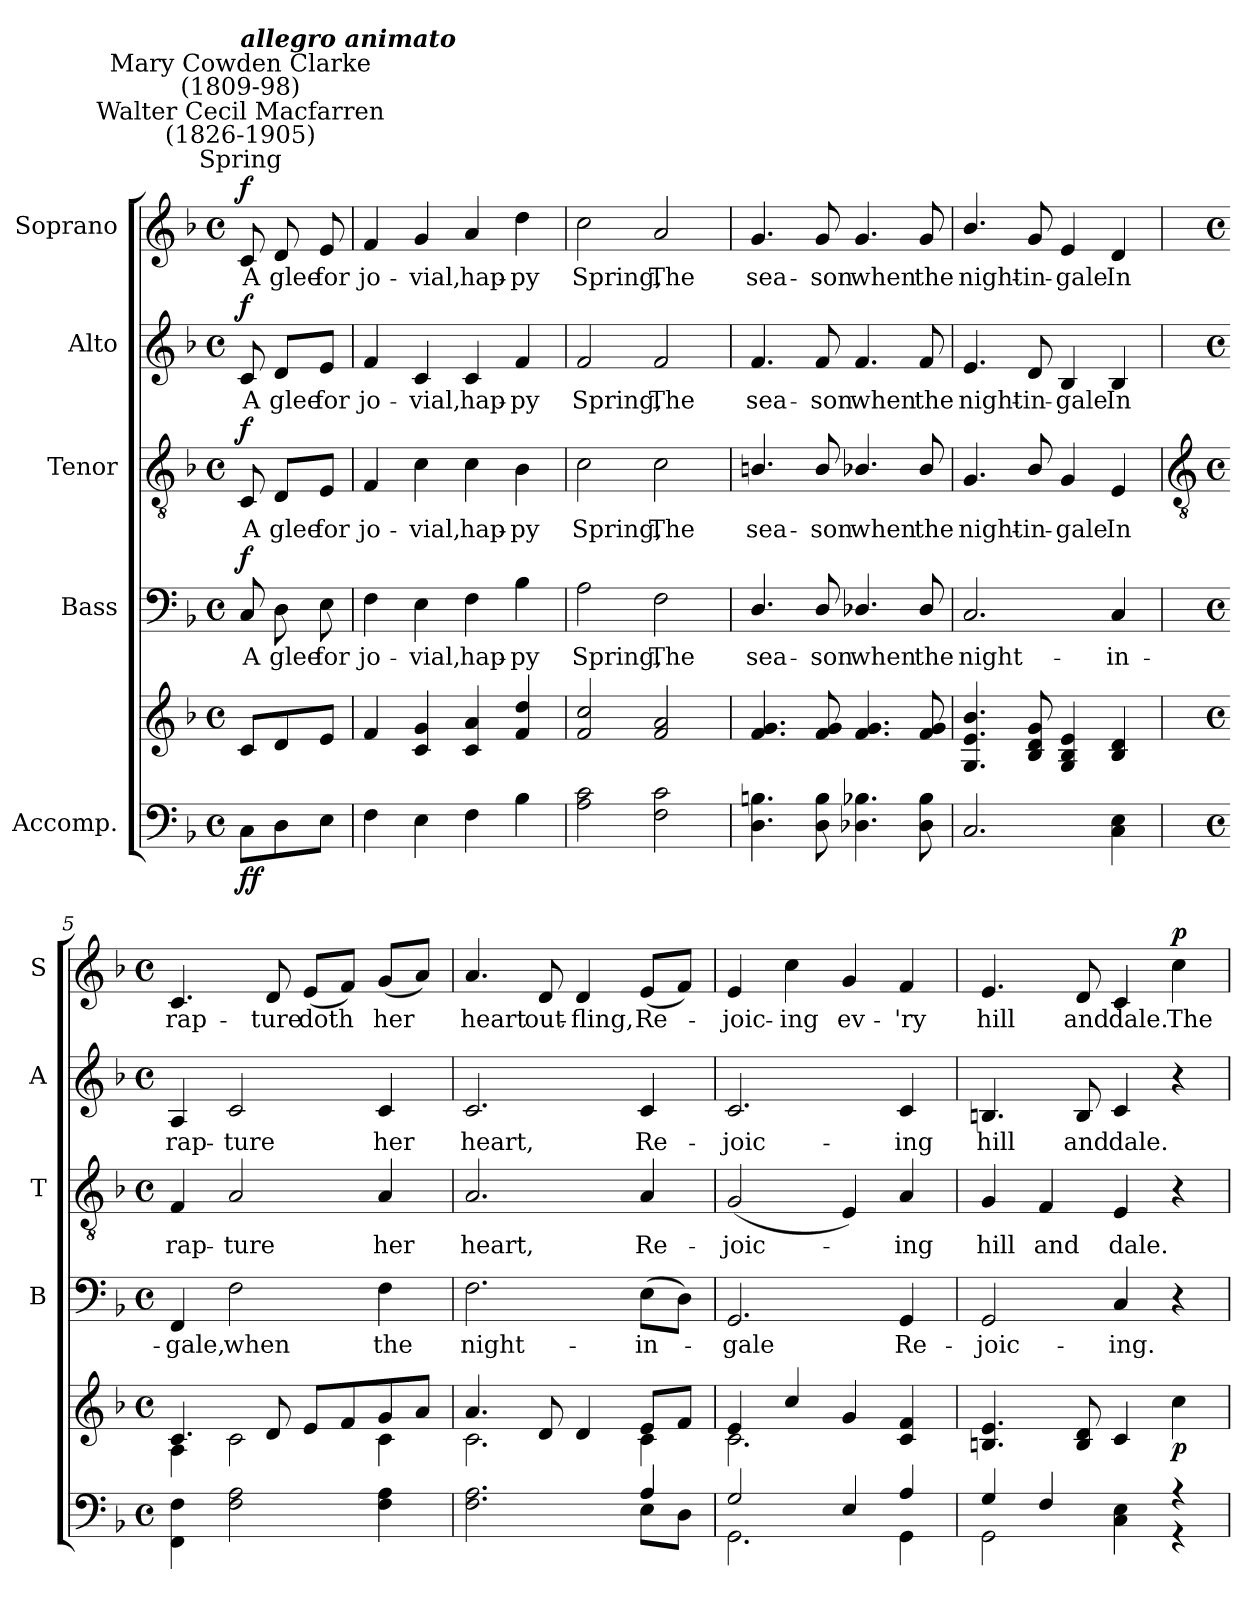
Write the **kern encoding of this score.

**kern	**kern	**dynam	**kern	**text	**dynam	**kern	**text	**dynam	**kern	**text	**dynam	**kern	**text	**dynam
*part5	*part5	*part5	*part4	*part4	*part4	*part3	*part3	*part3	*part2	*part2	*part2	*part1	*part1	*part1
*staff6	*staff5	*staff5/6	*staff4	*staff4	*staff4	*staff3	*staff3	*staff3	*staff2	*staff2	*staff2	*staff1	*staff1	*staff1
*I"Accomp.	*	*	*I"Bass	*	*	*I"Tenor	*	*	*I"Alto	*	*	*I"Soprano	*	*
*	*	*	*I'B	*	*	*I'T	*	*	*I'A	*	*	*I'S	*	*
*clefF4	*clefG2	*	*clefF4	*	*	*clefGv2	*	*	*clefG2	*	*	*clefG2	*	*
*k[b-]	*k[b-]	*	*k[b-]	*	*	*k[b-]	*	*	*k[b-]	*	*	*k[b-]	*	*
*F:	*F:	*	*F:	*	*	*F:	*	*	*F:	*	*	*F:	*	*
*M4/4	*M4/4	*	*M4/4	*	*	*M4/4	*	*	*M4/4	*	*	*M4/4	*	*
*met(c)	*met(c)	*	*met(c)	*	*	*met(c)	*	*	*met(c)	*	*	*met(c)	*	*
*MM132	*MM132	*	*MM132	*	*	*MM132	*	*	*MM132	*	*	*MM132	*	*
=	=	=	=	=	=	=	=	=	=	=	=	=	=	=
!	!	!	!	!	!	!	!	!	!	!	!	!LO:TX:a:cj:t=Spring	!	!
!	!	!	!	!	!	!	!	!	!	!	!	!LO:TX:a:cj:t=Walter Cecil Macfarren\n(1826-1905)	!	!
!	!	!	!	!	!	!	!	!	!	!	!	!LO:TX:a:cj:t=Mary Cowden Clarke\n(1809-98)	!	!
!	!	!	!	!	!	!	!	!	!	!	!	!LO:TX:a:Bi:t=allegro animato	!	!
!	!	!LO:DY:b=2	!	!LO:LY:b	!	!	!LO:LY:b	!	!	!LO:LY:b	!	!	!LO:LY:b	!
!	!	!LO:DY:n=1:b	!	!	!LO:DY:b	!	!	!LO:DY:b	!	!	!LO:DY:b	!	!	!LO:DY:b
8CL	8cL	f f	8C	A	f	8C	A	f	8c	A	f	8c	A	f
!	!	!	!	!LO:LY:b	!	!	!LO:LY:b	!	!	!LO:LY:b	!	!	!LO:LY:b	!
8D	8d	.	8D	glee	.	8D/L	glee	.	8d/L	glee	.	8d	glee	.
!	!	!	!	!LO:LY:b	!	!	!LO:LY:b	!	!	!LO:LY:b	!	!	!LO:LY:b	!
8EJ	8eJ	.	8E	for	.	8E/J	for	.	8e/J	for	.	8e	for	.
=1	=1	=1	=1	=1	=1	=1	=1	=1	=1	=1	=1	=1	=1	=1
!	!	!	!	!LO:LY:b	!	!	!LO:LY:b	!	!	!LO:LY:b	!	!	!LO:LY:b	!
4F	4f	.	4F	jo-	.	4F	jo-	.	4f	jo-	.	4f	jo-	.
!	!	!	!	!LO:LY:b	!	!	!LO:LY:b	!	!	!LO:LY:b	!	!	!LO:LY:b	!
4E	4c 4g	.	4E	-vial,	.	4c	-vial,	.	4c	-vial,	.	4g	-vial,	.
!	!	!	!	!LO:LY:b	!	!	!LO:LY:b	!	!	!LO:LY:b	!	!	!LO:LY:b	!
4F	4c 4a	.	4F	hap-	.	4c	hap-	.	4c	hap-	.	4a	hap-	.
!	!	!	!	!LO:LY:b	!	!	!LO:LY:b	!	!	!LO:LY:b	!	!	!LO:LY:b	!
4B-	4f 4dd	.	4B-	-py	.	4B-	-py	.	4f	-py	.	4dd	-py	.
=2	=2	=2	=2	=2	=2	=2	=2	=2	=2	=2	=2	=2	=2	=2
!	!	!	!	!LO:LY:b	!	!	!LO:LY:b	!	!	!LO:LY:b	!	!	!LO:LY:b	!
2A 2c	2f 2cc	.	2A	Spring,	.	2c	Spring,	.	2f	Spring,	.	2cc	Spring,	.
!	!	!	!	!LO:LY:b	!	!	!LO:LY:b	!	!	!LO:LY:b	!	!	!LO:LY:b	!
2F 2c	2f 2a	.	2F	The	.	2c	The	.	2f	The	.	2a	The	.
=3	=3	=3	=3	=3	=3	=3	=3	=3	=3	=3	=3	=3	=3	=3
!	!	!	!	!LO:LY:b	!	!	!LO:LY:b	!	!	!LO:LY:b	!	!	!LO:LY:b	!
4.D 4.Bn	4.f 4.g	.	4.D/	sea-	.	4.Bn/	sea-	.	4.f	sea-	.	4.g	sea-	.
!	!	!	!	!LO:LY:b	!	!	!LO:LY:b	!	!	!LO:LY:b	!	!	!LO:LY:b	!
8D 8B	8f 8g	.	8D/	-son	.	8B/	-son	.	8f	-son	.	8g	-son	.
!	!	!	!	!LO:LY:b	!	!	!LO:LY:b	!	!	!LO:LY:b	!	!	!LO:LY:b	!
4.D-X 4.B-X	4.f 4.g	.	4.D-X/	when	.	4.B-X/	when	.	4.f	when	.	4.g	when	.
!	!	!	!	!LO:LY:b	!	!	!LO:LY:b	!	!	!LO:LY:b	!	!	!LO:LY:b	!
8D- 8B-	8f 8g	.	8D-/	the	.	8B-/	the	.	8f	the	.	8g	the	.
=4	=4	=4	=4	=4	=4	=4	=4	=4	=4	=4	=4	=4	=4	=4
!	!	!	!	!LO:LY:b	!	!	!LO:LY:b	!	!	!LO:LY:b	!	!	!LO:LY:b	!
2.C	4.G 4.e 4.b-	.	2.C	night-	.	4.G	night-	.	4.e	night-	.	4.b-/	night-	.
!	!	!	!	!	!	!	!LO:LY:b	!	!	!LO:LY:b	!	!	!LO:LY:b	!
.	8B-/ 8d/ 8g/	.	.	.	.	8B-/	-in-	.	8d	-in-	.	8g/	-in-	.
!	!	!	!	!	!	!	!LO:LY:b	!	!	!LO:LY:b	!	!	!LO:LY:b	!
.	4G 4B- 4e	.	.	.	.	4G/	-gale	.	4B-	-gale	.	4e	-gale	.
!	!	!	!	!LO:LY:b	!	!	!LO:LY:b	!	!	!LO:LY:b	!	!	!LO:LY:b	!
4C 4E	4B- 4d	.	4C	-in-	.	4E	In	.	4B-	In	.	4d	In	.
!!LO:LB:g=z
=5	=5	=5	=5	=5	=5	=5	=5	=5	=5	=5	=5	=5	=5	=5
*	*	*	*	*	*	*clefGv2	*	*	*	*	*	*	*	*
*M4/4	*M4/4	*	*M4/4	*	*	*M4/4	*	*	*M4/4	*	*	*M4/4	*	*
*met(c)	*met(c)	*	*met(c)	*	*	*met(c)	*	*	*met(c)	*	*	*met(c)	*	*
*^	*^	*	*	*	*	*	*	*	*	*	*	*	*	*
!	!	!	!	!	!	!LO:LY:b	!	!	!LO:LY:b	!	!	!LO:LY:b	!	!	!LO:LY:b	!
1ryy	4FF\ 4F\	4.c	4A\	.	4FF	-gale,	.	4F	rap-	.	4A	rap-	.	4.c	rap-	.
!	!	!	!	!	!	!LO:LY:b	!	!	!LO:LY:b	!	!	!LO:LY:b	!	!	!	!
.	2F\ 2A\	.	2c\	.	2F	when	.	2A	-ture	.	2c	-ture	.	.	.	.
!	!	!	!	!	!	!	!	!	!	!	!	!	!	!	!LO:LY:b	!
.	.	8d	.	.	.	.	.	.	.	.	.	.	.	8d	-ture	.
!	!	!	!	!	!	!	!	!	!	!	!	!	!	!	!LO:LY:b	!
.	.	8eL	.	.	.	.	.	.	.	.	.	.	.	(<8eL	doth	.
.	.	8f	.	.	.	.	.	.	.	.	.	.	.	8fJ)	.	.
!	!	!	!	!	!	!LO:LY:b	!	!	!LO:LY:b	!	!	!LO:LY:b	!	!	!LO:LY:b	!
.	4F\ 4A\	8g	4c\	.	4F	the	.	4A	her	.	4c	her	.	(<8gL	her	.
.	.	8aJ	.	.	.	.	.	.	.	.	.	.	.	8aJ)	.	.
=6	=6	=6	=6	=6	=6	=6	=6	=6	=6	=6	=6	=6	=6	=6	=6	=6
!	!	!	!	!	!	!LO:LY:b	!	!	!LO:LY:b	!	!	!LO:LY:b	!	!	!LO:LY:b	!
2.ryy	2.F\ 2.A\	4.a/	2.c\	.	2.F	night-	.	2.A	heart,	.	2.c	heart,	.	4.a	heart	.
!	!	!	!	!	!	!	!	!	!	!	!	!	!	!	!LO:LY:b	!
.	.	8d	.	.	.	.	.	.	.	.	.	.	.	8d	out-	.
!	!	!	!	!	!	!	!	!	!	!	!	!	!	!	!LO:LY:b	!
.	.	4d	.	.	.	.	.	.	.	.	.	.	.	4d	-fling,	.
!	!	!	!	!	!	!LO:LY:b	!	!	!LO:LY:b	!	!	!LO:LY:b	!	!	!LO:LY:b	!
4A/	8E\L	8eL	4c\	.	(>8EL	-in-	.	4A	Re-	.	4c	Re-	.	(<8eL	Re-	.
.	8D\J	8fJ	.	.	8DJ)	.	.	.	.	.	.	.	.	8fJ)	.	.
=7	=7	=7	=7	=7	=7	=7	=7	=7	=7	=7	=7	=7	=7	=7	=7	=7
!	!	!	!	!	!	!LO:LY:b	!	!	!LO:LY:b	!	!	!LO:LY:b	!	!	!LO:LY:b	!
2G/	2.GG\	4e	2.c\	.	2.GG	gale	.	(<2G/	-joic-	.	2.c	-joic-	.	4e	joic-	.
!	!	!	!	!	!	!	!	!	!	!	!	!	!	!	!LO:LY:b	!
.	.	4cc/	.	.	.	.	.	.	.	.	.	.	.	4cc	-ing	.
!	!	!	!	!	!	!	!	!	!	!	!	!	!	!	!LO:LY:b	!
4E/	.	4g/	.	.	.	.	.	4E)	.	.	.	.	.	4g/	ev-	.
!	!	!	!	!	!	!LO:LY:b	!	!	!LO:LY:b	!	!	!LO:LY:b	!	!	!LO:LY:b	!
4A/	4GG\	4c 4f	4ryy	.	4GG	Re-	.	4A	ing	.	4c	-ing	.	4f	-'ry	.
=8	=8	=8	=8	=8	=8	=8	=8	=8	=8	=8	=8	=8	=8	=8	=8	=8
!	!	!	!	!	!	!LO:LY:b	!	!	!LO:LY:b	!	!	!LO:LY:b	!	!	!LO:LY:b	!
4G/	2GG\	4.Bn 4.e	1ryy	.	2GG	-joic-	.	4G/	hill	.	4.Bn	hill	.	4.e	hill	.
!	!	!	!	!	!	!	!	!	!LO:LY:b	!	!	!	!	!	!	!
4F/	.	.	.	.	.	.	.	4F	and	.	.	.	.	.	.	.
!	!	!	!	!	!	!	!	!	!	!	!	!LO:LY:b	!	!	!LO:LY:b	!
.	.	8B 8d	.	.	.	.	.	.	.	.	8B	and	.	8d	and	.
!	!	!	!	!	!	!LO:LY:b	!	!	!LO:LY:b	!	!	!LO:LY:b	!	!	!LO:LY:b	!
4ryy	4C\ 4E\	4c	.	.	4C	-ing.	.	4E	dale.	.	4c	dale.	.	4c	dale.	.
!	!	!	!	!LO:DY:b	!	!	!	!	!	!	!	!	!	!	!LO:LY:b	!LO:DY:b
4r	4r	4cc\	.	p	4r	.	.	4r	.	.	4r	.	.	4cc	The	p
*v	*v	*	*	*	*	*	*	*	*	*	*	*	*	*	*	*
*	*v	*v	*	*	*	*	*	*	*	*	*	*	*	*	*
=	=	=	=	=	=	=	=	=	=	=	=	=	=	=
*-	*-	*-	*-	*-	*-	*-	*-	*-	*-	*-	*-	*-	*-	*-
